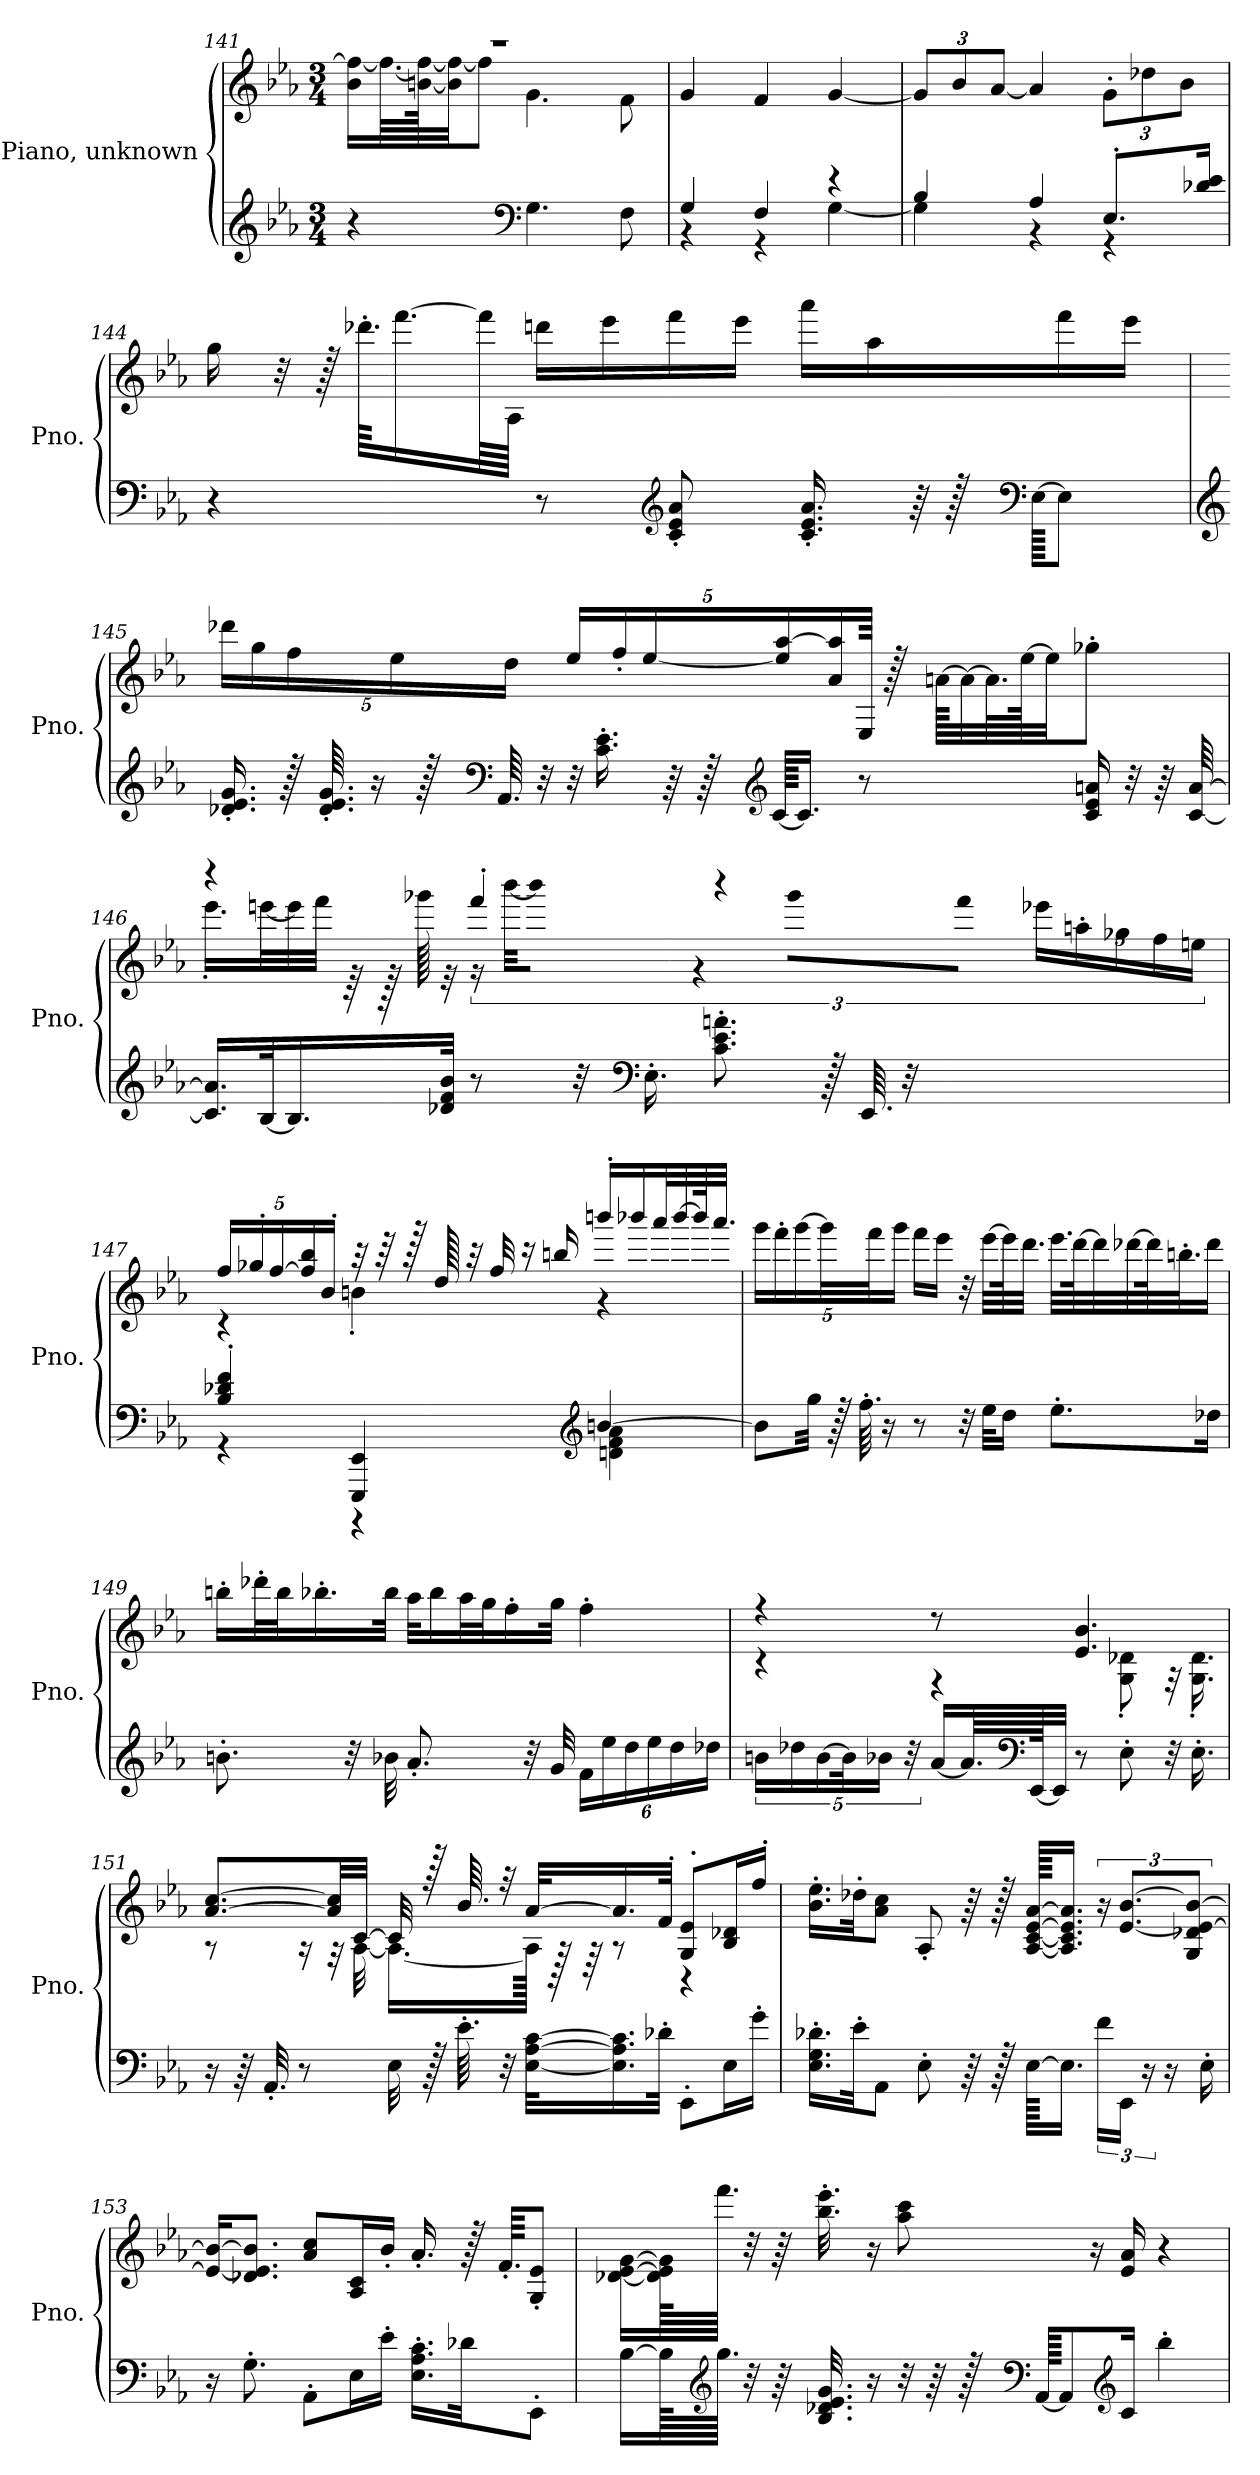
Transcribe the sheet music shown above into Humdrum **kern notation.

**kern	**kern
*part1	*part1
*staff2	*staff1
*I"Piano, unknown	*
*I'Pno.	*
*clefG2	*clefG2
*k[b-e-a-]	*k[b-e-a-]
*M3/4	*M3/4
=141	=141
*	*^
4r	2.r	16b-\ 16ff\_LL
.	.	64.ff\LL_
.	.	[128bn\ 128ff\_JK
.	.	32b\] 32ff\_JJ
.	.	8ff\J]
*clefF4	*	*
4.G\	.	4.g\
8F\	.	8f\
*	*v	*v
=142	=142
*^	*
4G/	4r	4g/
4F/	4r	4f/
4r	[4G\	[4g/
!!LO:LB:g=z
=143	=143	=143
*	*	*Xbrackettup
4B-/	4G\]	12g/L]
.	.	12b-/
.	.	[12a-/J
4A-/	4r	4a-/]
8.E-'/L	4r	12g'\L
.	.	12dd-X\
.	.	12b-\J
16d-X/ 16e-/Jk	.	.
*v	*v	*
=144	=144
4r	16gg\
.	32r
.	128r
.	64.ddd-X'\KKLL
.	[16.fff\
.	64fff\LL]
.	64A-\JJJJ
8r	16dddn\LL
.	16eee-\
*clefG2	*
8c/' 8e-/' 8a-/'	16fff\
.	16eee-\JJ
16.c/' 16.e-/' 16.a-/'	16aaa-\LL
.	16aa-\
64r	.
128r	.
*clefF4	*
[128E-\KKKKL	.
8E-\J]	16fff\
.	16eee-\JJ
!!LO:LB:g=z
=145	=145
*clefG2	*
16.d-X/' 16.e-/' 16.g/'	20ddd-X\LL
.	20gg\
128r	.
.	20ff\
64.d-/' 64.e-/' 64.g/'	.
16r	.
.	20ee-\
128r	.
*clefF4	*
64.AA-/	.
.	20dd\JJ
32r	.
32r	20ee-/LL
16.c\' 16.e-\'	.
.	20ff'/
.	[20ee-/
64r	.
128r	.
*clefG2	*
[128c/KKKLL	.
.	20ee-/] [20aa-/
16.c/JJ]	.
.	20a-/ 20aa-/]
8r	64E-/JJkk
.	128r
.	[128an\KKLLL
.	32a\_
.	64.a\L]
.	[128ee-\JK
.	32ee-\JJ]
16c/ 16e-/ 16an/	8gg-X'\J
32r	.
64r	.
[64c/ [64a/	.
!!LO:LB:g=z
=146	=146
*	*^
16.c/] 16.a/]LL	4r	16.eee-'\LL
[32B-/K	.	[32eeen\L
16.B-/]	.	32eee\]
.	.	32fff\JJJ
.	.	64r
.	.	128r
.	.	128ggg-X\
32d-X/ 32f/ 32b-/JJk	.	32r
*	*	*brackettup
8r	4fff'/	24r
.	.	[48bbb-\KLL
.	.	16bbb-\JJ]
32r	.	32r
*clefF4	*	*
16.E-'\	.	32ggg-\KLL
.	.	16fff\JJ
*	*	*Xbrackettup
8.c\' 8.e-\' 8.an\'	4r	20eee-X\LL
.	.	20aan'\
.	.	20gg-X\
.	.	20ff\
128r	.	.
64.EE-/	.	.
.	.	20een\JJ
32r	.	.
!!LO:PB:g=z	!!
=147	=147	=147
*^	*	*
4B-/' 4d-X/' 4f/'	4r	20ff/LL	4r
.	.	20gg-X'/	.
.	.	[20ff/	.
.	.	20ff/] 20bb-/	.
.	.	20b-'/JJ	.
4EEE-/ 4EE-/	4r	32r	4bn'\
.	.	64r	.
.	.	128r	.
.	.	128dd/	.
.	.	32r	.
.	.	32ff/	.
.	.	16r	.
.	.	16bbn/	.
*clefG2	*	*	*
[4bn/	4dn\ 4f\ 4a-\	16bbbn'/LL	4r
.	.	16bbb-X/	.
.	.	32aaa-/L	.
.	.	[32bbb-/	.
.	.	64bbb-/K]	.
.	.	32.aaa-/JJJ	.
*v	*v	*	*
*	*v	*v
!!LO:LB:g=z
=148	=148
8b\L]	20ggg\LL
.	20fff'\
.	[20ggg\
32gg\Jkk	.
.	40ggg\L]
128r	.
64.ff'\	.
.	40fff\J
16r	.
.	20ggg\JJ
8r	16fff\LL
.	16eee-\JJ
32r	32r
32ee-\KLL	[32eee-\LLL
16dd\JJ	64eee-\K]
.	32.ddd\JJJ
8.ee-'\L	32.eee-\LLL
.	[64ddd\K
.	32ddd\]
.	[32ddd-X\
.	64ddd-\K]
.	32.bbn'\J
16dd-X\Jk	16ddd-\JJ
!!LO:LB:g=z
=149	=149
8.bn'\	16bbn'\LL
.	32ddd-X'\L
.	32bb\J
.	16.bb-X'\
32r	.
32b-X\	32bb-\JJk
8.a-'/	32aa-\KLL
.	16bb-\
.	32aa-\L
.	32gg\J
.	16ff'\
32r	.
32g/	32gg\JJk
*Xbrackettup	*
24f\LL	4ff'\
24ee-\	.
24dd\	.
24ee-\	.
24dd\	.
24dd-X\JJ	.
=150	=150
*brackettup	*
*	*^
20bn\LL	4r	4r
20dd-X\	.	.
[20b\	.	.
40b\K]	.	.
20b-X\JJ	.	.
40r	.	.
[16a-/LL	8r	4r
64.a-/LL]	.	.
*clefF4	*	*
[128EE-/JK	.	.
32EE-/JJJ]	.	.
8r	4.e-/ 4.b-/	.
8E-'\	.	8G\' 8d-X\'
32r	.	32r
16.E-'\	.	16.G\' 16.d-\'
!!LO:LB:g=z	!!
=151	=151	=151
16r	[8.a-/ [8.cc/L	8r
64r	.	.
32.AA-'/	.	.
8r	.	16r
.	32a-/] 32cc/]LL	32r
.	[32c/JJJ	[32A-\
32E-\	32c/]	16.A-\LL_
128r	128r	.
64.e-'\	64.b-/	.
32r	32r	.
[32E-\ [32A-\ [32c\KLL	[32a-/KLL	128A-\JJkkk]
.	.	128r
.	.	64r
16.E-\] 16.A-\] 16.c\]	16.a-/]	8r
32d-X'\JJk	32f'/JJk	.
8EE-'\L	8G/' 8e-/'L	4r
16E-\L	16B-/ 16d-X/L	.
16g'\JJ	16ff'/JJ	.
*	*v	*v
=152	=152
16.E-\' 16.G\' 16.d-X\'LL	16.b-\' 16.ee-\'LL
32e-'\JK	32dd-X'\JK
8AA-\J	8a-\ 8cc\J
8E-'\	8A-'/
64r	64r
128r	128r
[128E-\KKKLL	[128A-/ [128c/ [128e-/ [128a-/KKKLL
16.E-\JJ]	16.A-/] 16.c/] 16.e-/] 16.a-/]JJ
*	*brackettup
24f\LL	24r
24EE-\JJ	[12.e-/ [12.b-/L
24r	.
16r	.
.	12G/ 12d-X/ 12e-/_ 12b-/_J
16E-'\	.
!!LO:LB:g=z
=153	=153
16r	16e-/_ 16b-/_KL
8.G'\	8.d-X/ 8.e-/] 8.b-/]J
8AA-'\L	8a-/ 8cc/L
16E-\L	16A-/ 16c/L
16e-'\JJ	16b-'/JJ
16.E-\' 16.A-\' 16.c\'LL	16.a-'/
32d-X\JK	128r
.	64.f'/KKKL
8EE-'\J	8G/' 8e-/'J
=154	=154
[16B-\LL	[16d-X\ [16e-\ [16g\LL
128B-\KLL]	128d-\] 128e-\] 128g\]KLL
*clefG2	*
64.gg\JJJJ	64.fff\JJJJ
32r	32r
64r	64r
32.B-/ 32.d-X/ 32.e-/ 32.g/	32.bb-\' 32.eee-\'
16r	16r
32r	8aa-\ 8ccc\
64r	.
128r	.
*clefF4	*
[128AA-/KKKKL	.
8AA-/]	.
.	16r
*clefG2	*
16c/Jk	16e-/ 16a-/
4bb-'\	4r
=	=
*-	*-
